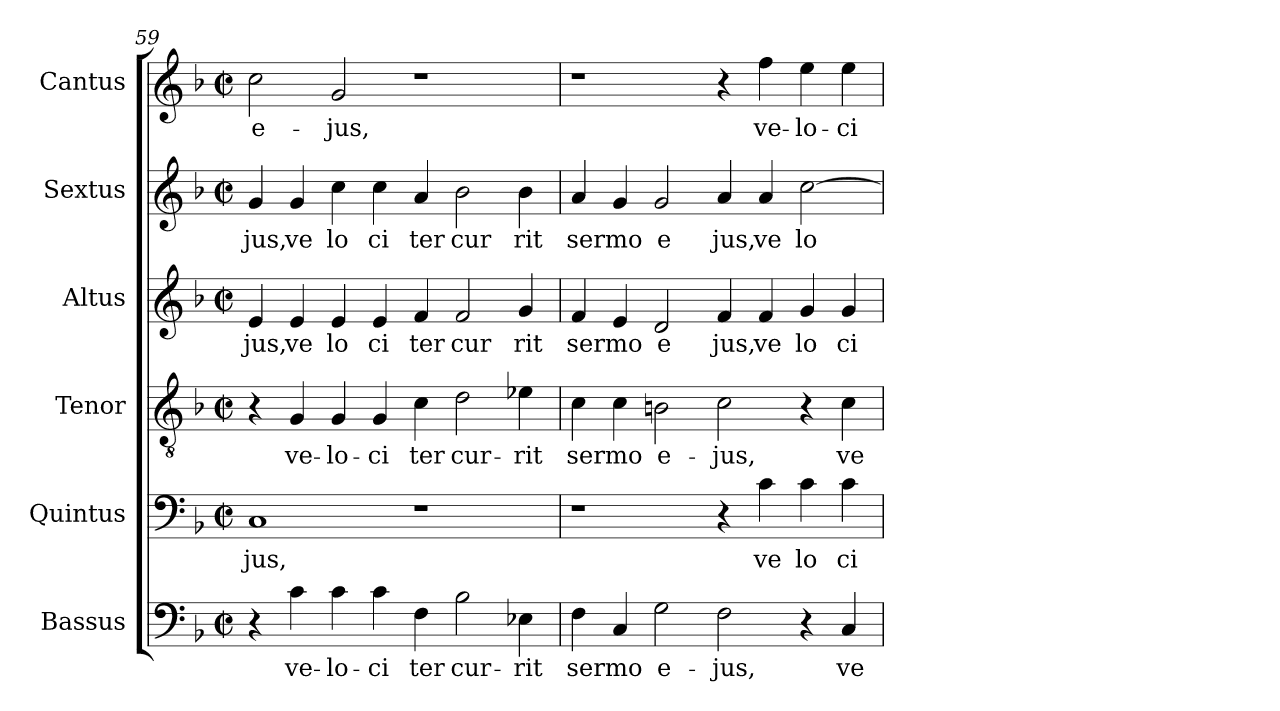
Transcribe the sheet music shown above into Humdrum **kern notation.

**kern	**text	**kern	**text	**kern	**text	**kern	**text	**kern	**text	**kern	**text
*part6	*part6	*part5	*part5	*part4	*part4	*part3	*part3	*part2	*part2	*part1	*part1
*staff6	*staff6	*staff5	*staff5	*staff4	*staff4	*staff3	*staff3	*staff2	*staff2	*staff1	*staff1
*I"Bassus	*	*I"Quintus	*	*I"Tenor	*	*I"Altus	*	*I"Sextus	*	*I"Cantus	*
*I'Bassus	*	*I'Quintus	*	*I'Tenor	*	*I'Altus	*	*I'Sextus	*	*I'Cantus	*
*clefF4	*	*clefF4	*	*clefGv2	*	*clefG2	*	*clefG2	*	*clefG2	*
*k[b-]	*	*k[b-]	*	*k[b-]	*	*k[b-]	*	*k[b-]	*	*k[b-]	*
*F:	*	*F:	*	*F:	*	*F:	*	*F:	*	*F:	*
*M2/2	*	*M2/2	*	*M2/2	*	*M2/2	*	*M2/2	*	*M2/2	*
*met(c|)	*	*met(c|)	*	*met(c|)	*	*met(c|)	*	*met(c|)	*	*met(c|)	*
=59	=59	=59	=59	=59	=59	=59	=59	=59	=59	=59	=59
!	!	!	!LO:LY:b:cj	!	!	!	!LO:LY:b:cj	!	!LO:LY:b:cj	!	!LO:LY:b:cj
4r	.	1C	jus,	4r	.	4e/	jus,	4g/	jus,	2cc\	e-
!	!LO:LY:b:cj	!	!	!	!LO:LY:b:cj	!	!LO:LY:b:cj	!	!LO:LY:b:cj	!	!
4c\	ve-	.	.	4G/	ve-	4e/	ve	4g/	ve	.	.
!	!LO:LY:b:cj	!	!	!	!LO:LY:b:cj	!	!LO:LY:b:cj	!	!LO:LY:b:cj	!	!LO:LY:b:cj
4c\	-lo-	.	.	4G/	-lo-	4e/	lo	4cc\	lo	2g/	-jus,
!	!LO:LY:b:cj	!	!	!	!LO:LY:b:cj	!	!LO:LY:b:cj	!	!LO:LY:b:cj	!	!
4c\	-ci	.	.	4G/	-ci	4e/	ci	4cc\	ci	.	.
!	!LO:LY:b:cj	!	!	!	!LO:LY:b:cj	!	!LO:LY:b:cj	!	!LO:LY:b:cj	!	!
4F\	ter	1r	.	4c\	ter	4f/	ter	4a/	ter	1r	.
!	!LO:LY:b:cj	!	!	!	!LO:LY:b:cj	!	!LO:LY:b:cj	!	!LO:LY:b:cj	!	!
2B-\	cur-	.	.	2d\	cur-	2f/	cur	2b-\	cur	.	.
!	!LO:LY:b:cj	!	!	!	!LO:LY:b:cj	!	!LO:LY:b:cj	!	!LO:LY:b:cj	!	!
4E-X\	-rit	.	.	4e-X\	-rit	4g/	rit	4b-\	rit	.	.
=60	=60	=60	=60	=60	=60	=60	=60	=60	=60	=60	=60
!	!LO:LY:b:cj	!	!	!	!LO:LY:b:cj	!	!LO:LY:b:cj	!	!LO:LY:b:cj	!	!
4F\	sermo	1r	.	4c\	sermo	4f/	sermo	4a/	sermo	1r	.
4C/	.	.	.	4c\	.	4e/	.	4g/	.	.	.
!	!LO:LY:b:cj	!	!	!	!LO:LY:b:cj	!	!LO:LY:b:cj	!	!LO:LY:b:cj	!	!
2G\	e-	.	.	2Bn\	e-	2d/	e	2g/	e	.	.
!	!LO:LY:b:cj	!	!	!	!LO:LY:b:cj	!	!LO:LY:b:cj	!	!LO:LY:b:cj	!	!
2F\	-jus,	4r	.	2c\	-jus,	4f/	jus,	4a/	jus,	4r	.
!	!	!	!LO:LY:b:cj	!	!	!	!LO:LY:b:cj	!	!LO:LY:b:cj	!	!LO:LY:b:cj
.	.	4c\	ve	.	.	4f/	ve	4a/	ve	4ff\	ve-
!	!	!	!LO:LY:b:cj	!	!	!	!LO:LY:b:cj	!	!LO:LY:b:cj	!	!LO:LY:b:cj
4r	.	4c\	lo	4r	.	4g/	lo	[<2cc\	lo	4ee\	-lo-
!	!LO:LY:b:cj	!	!LO:LY:b:cj	!	!LO:LY:b:cj	!	!LO:LY:b:cj	!	!	!	!LO:LY:b:cj
4C/	ve-	4c\	ci	4c\	ve-	4g/	ci	.	.	4ee\	-ci-
=	=	=	=	=	=	=	=	=	=	=	=
*-	*-	*-	*-	*-	*-	*-	*-	*-	*-	*-	*-
